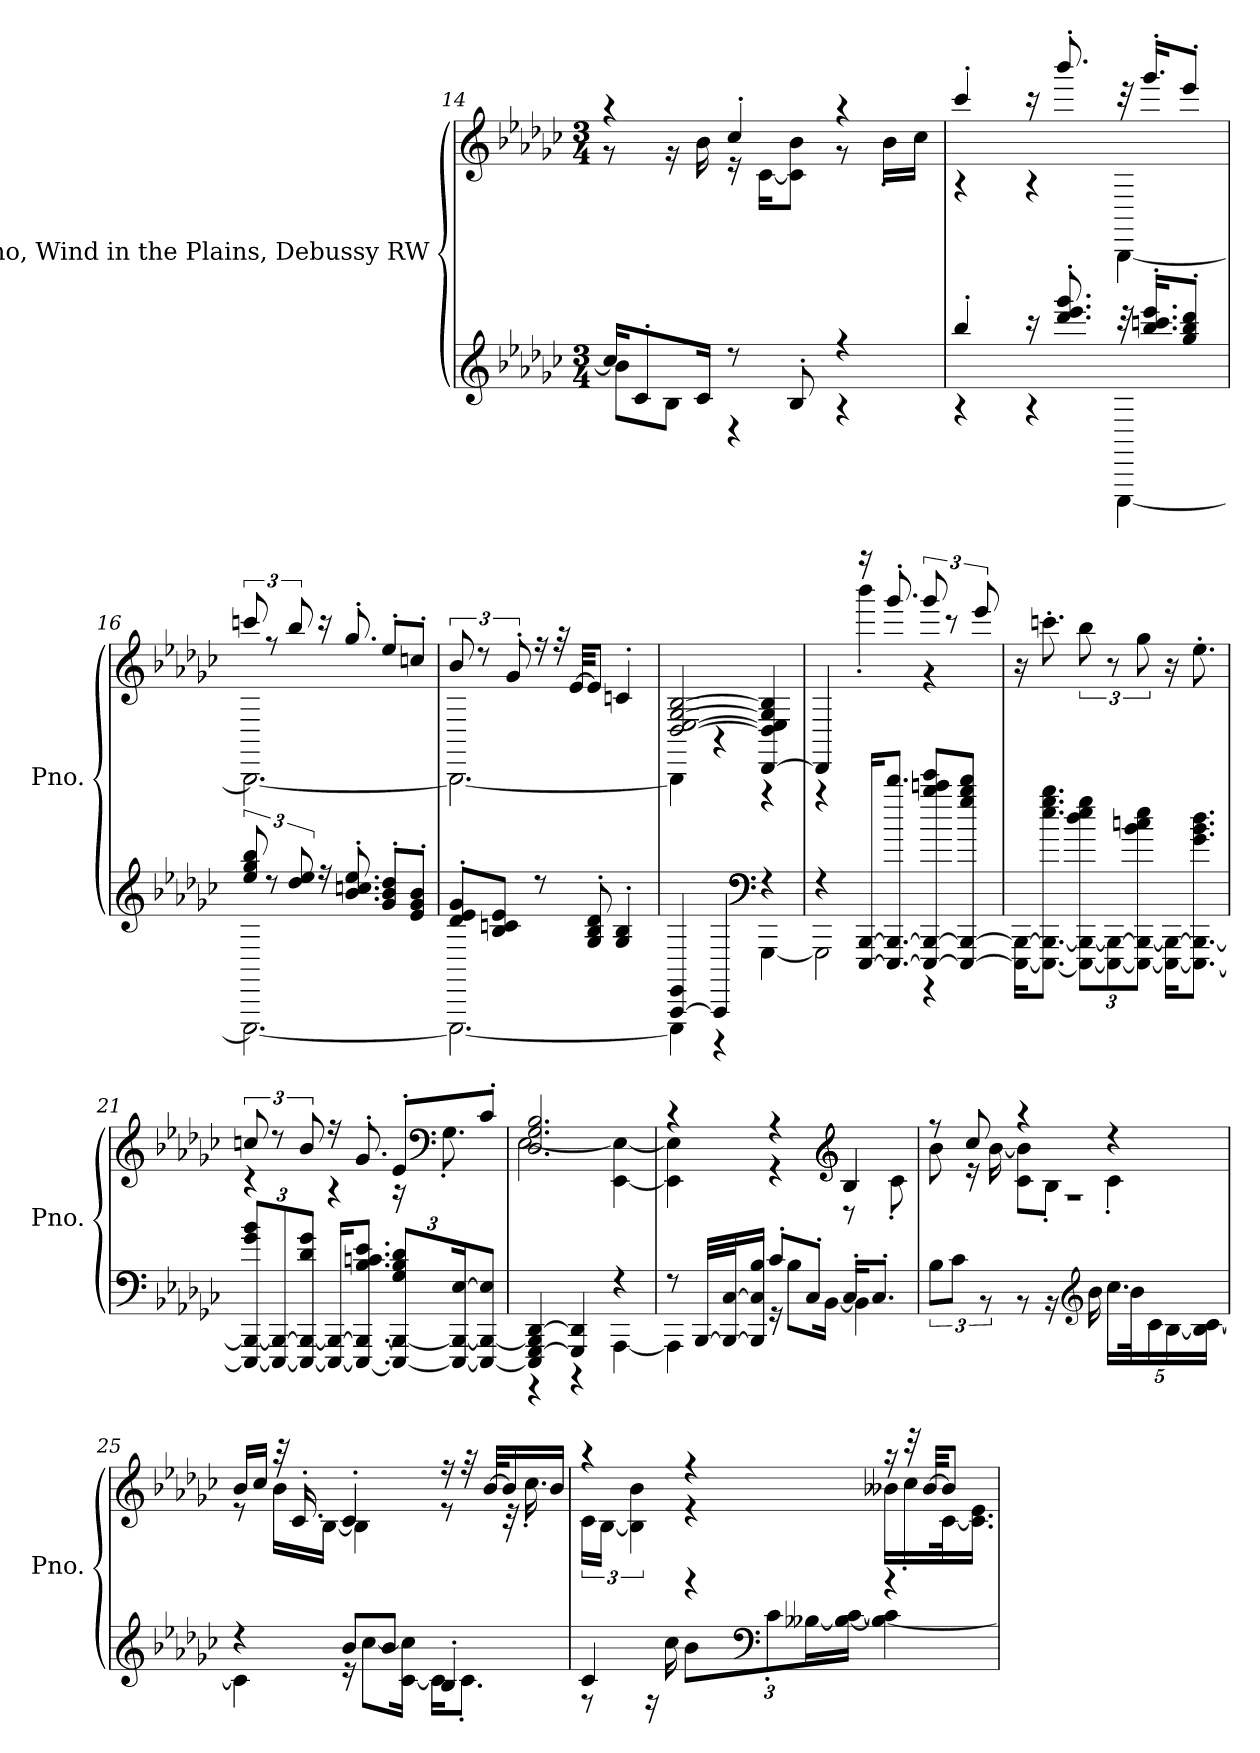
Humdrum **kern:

**kern	**kern
*part1	*part1
*staff2	*staff1
*I"Piano, Wind in the Plains, Debussy RW	*
*I'Pno.	*
*clefG2	*clefG2
*k[b-e-a-d-g-c-]	*k[b-e-a-d-g-c-]
*M3/4	*M3/4
=14	=14
*^	*^
16cc-/KL]	8b-\L	4r	8r
8c-'/	.	.	.
.	8B-\J	.	16r
16c-/Jk	.	.	16b-\
8r	4r	4cc-'/	16r
.	.	.	[16c-\KL
8B-'/	.	.	8c-\] 8b-\J
4r	4r	4r	8r
.	.	.	16b-'\LL
.	.	.	16cc-\JJ
=15	=15	=15	=15
4bb-'/	4r	4ccc-'/	4r
16r	4r	16r	4r
8.ddd-/' 8.eee-/' 8.ggg-/'	.	8.bbb-'/	.
32r	[4EEE-\	32r	[4BBB-\
16.bb-/' 16.cccn/' 16.eee-/'KL	.	16.ggg-'/KL	.
8gg-/' 8bb-/' 8ddd-/'J	.	8eee-'/J	.
!!LO:LB:g=z	!!
=16	=16	=16	=16
12ee-/ 12gg-/ 12bb-/	2.EEE-\_	12cccn/	2.BBB-\_
12r	.	12r	.
12dd-/ 12ee-/	.	12bb-/	.
16r	.	16r	.
8.b-/' 8.ccn/' 8.ee-/'	.	8.gg-'/	.
8g-/' 8b-/' 8dd-/'L	.	8ee-'/L	.
8e-/' 8g-/' 8b-/'J	.	8ccn'/J	.
=17	=17	=17	=17
8d-/' 8e-/' 8g-/'L	2.EEE-\_	12b-/	2.BBB-\_
.	.	12r	.
8B-/ 8cn/ 8e-/J	.	.	.
.	.	12g-'/	.
8r	.	16r	.
.	.	32r	.
.	.	[32e-/KKL	.
8G-/' 8B-/' 8d-/'	.	8e-/J]	.
4G-/' 4B-/'	.	4cn'/	.
=18	=18	=18	=18
[4AAA-/ 4EE-/	4EEE-\]	[2D-/ [2E-/ [2G-/ [2B-/	4BBB-\]
4AAA-/]	4r	.	4r
*clefF4	*	*	*
4r	[4GGG-\	[4DD-/ 4D-/] 4E-/] 4G-/] 4B-/]	4r
=19	=19	=19	=19
4r	2GGG-\]	4DD-/]	4r
[16EEE-/ [16BBB-/KL	.	16r	4bbb-'\
8.EEE-/_ 8.BBB-/_ 8.ddd-/J	.	8.ggg-'/	.
8EEE-/_ 8BBB-/_ 8bb-/ 8cccn/ 8eee-/L	4r	12ggg-/	4r
.	.	12r	.
8EEE-/_ 8BBB-/_ 8gg-/ 8bb-/ 8ddd-/J	.	.	.
.	.	12eee-/	.
*v	*v	*	*
*	*v	*v
!!LO:LB:g=z
=20	=20
16EEE-\_ 16BBB-\_KL	16r
8.EEE-\_ 8.BBB-\_ 8.ee-\ 8.gg-\ 8.bb-\J	8.cccn'\
*Xbrackettup	*
12EEE-\_ 12BBB-\_ 12dd-\ 12ee-\ 12gg-\L	12bb-\
12EEE-\_ 12BBB-\_	12r
12EEE-\_ 12BBB-\_ 12b-\ 12ccn\ 12ee-\J	12gg-\
16EEE-\_ 16BBB-\_KL	16r
8.EEE-\_ 8.BBB-\_ 8.g-\ 8.b-\ 8.dd-\J	8.ee-'\
=21	=21
*	*^
12EEE-/_ 12BBB-/_ 12g-/ 12b-/L	12ccn/	4r
12EEE-/_ 12BBB-/_	12r	.
12EEE-/_ 12BBB-/_ 12d-/ 12g-/J	12b-/	.
16EEE-/_ 16BBB-/_KL	16r	4r
8.EEE-/_ 8.BBB-/_ 8.B-/ 8.cn/ 8.e-/J	8.g-'/	.
12EEE-/_ 12BBB-/_ 12G-/ 12B-/ 12d-/L	8e-'/L	16r
*	*clefF4	*
.	.	8.G-'\
24EEE-/_ 24BBB-/_ [24E-/K	.	.
8EEE-/_ 8BBB-/_ 8E-/]J	8c-'/J	.
=22	=22	=22
*^	*	*
4EEE-/] [4GGG-/ 4BBB-/] [4DD-/	4r	2.D-/ 2.G-/ 2.B-/	[2E-\
4GGG-/] 4DD-/]	4r	.	.
4r	[4AAA-\	.	[4EE-\ 4E-\_
!!LO:LB:g=z	!!
=23	=23	=23	=23
8r	4AAA-\]	4r	4EE-\] 4E-\]
[32BBB-/LLL	.	.	.
32BBB-/_ [32C-/J	.	.	.
16BBB-/] 16C-/] 16B-/JJ	.	.	.
8c-'/L	16r	4r	4r
.	8B-\L	.	.
8C-'/J	.	.	.
.	[16BB-\Jk	.	.
*	*	*clefG2	*
16C-'/KL	4BB-\]	4B-/	8r
8.C-'/J	.	.	.
.	.	.	8c-'\
=24	=24	=24	=24
*	*brackettup	*	*
2.r	12B-\L	8r	8b-\
.	12c-\J	.	.
.	.	8cc-/	16r
.	12r	.	.
.	.	.	[16b-\
.	8r	4r	8c-\ 8b-\]L
.	16r	.	8B-'\J
*clefG2	*	*	*
.	16b-\	.	.
*	*Xbrackettup	*	*
.	20.cc-\LL	4r	4c-'\
.	40b-\K	.	.
.	20c-\	.	.
.	[20B-\	.	.
.	20B-\] [20c-\JJ	.	.
!!LO:PB:g=z	!!
=25	=25	=25	=25
4r	4c-\]	16b-/LL	8r
.	.	16cc-/JJ	.
.	.	32r	16b-\LL
.	.	16.c-'/	.
.	.	.	[16B-\JJ
8b-/L	16r	4c-'/	4B-\]
.	[8cc-\L	.	.
8b-/J	.	.	.
.	[16c-\ 16cc-\]Jk	.	.
4B-'/	16c-\KL]	16r	8r
.	8.c-'\J	32r	.
.	.	[32b-/KLL	.
.	.	16b-/]	32r
.	.	.	16.cc-'\
.	.	16b-/JJ	.
=26	=26	=26	=26
4c-/	8r	4r	24c-\LL
.	.	.	[24B-\JJ
.	.	.	6B-\] 6b-\
.	16r	.	.
.	16cc-\	.	.
4r	12b-\L	4r	4r
*clefF4	*	*	*
.	12c-'\	.	.
.	[24B--X\L	.	.
.	24B--\_ [24c-\JJ	.	.
4r	4B--\_ 4c-\]	16r	16b--X\LL
.	.	32r	16cc-'\
.	.	[32b--/KKL	.
.	.	8b--/J]	[32c-\K
.	.	.	16.c-\] 16.e-\JJ
*v	*v	*	*
*	*v	*v
=	=
*-	*-
